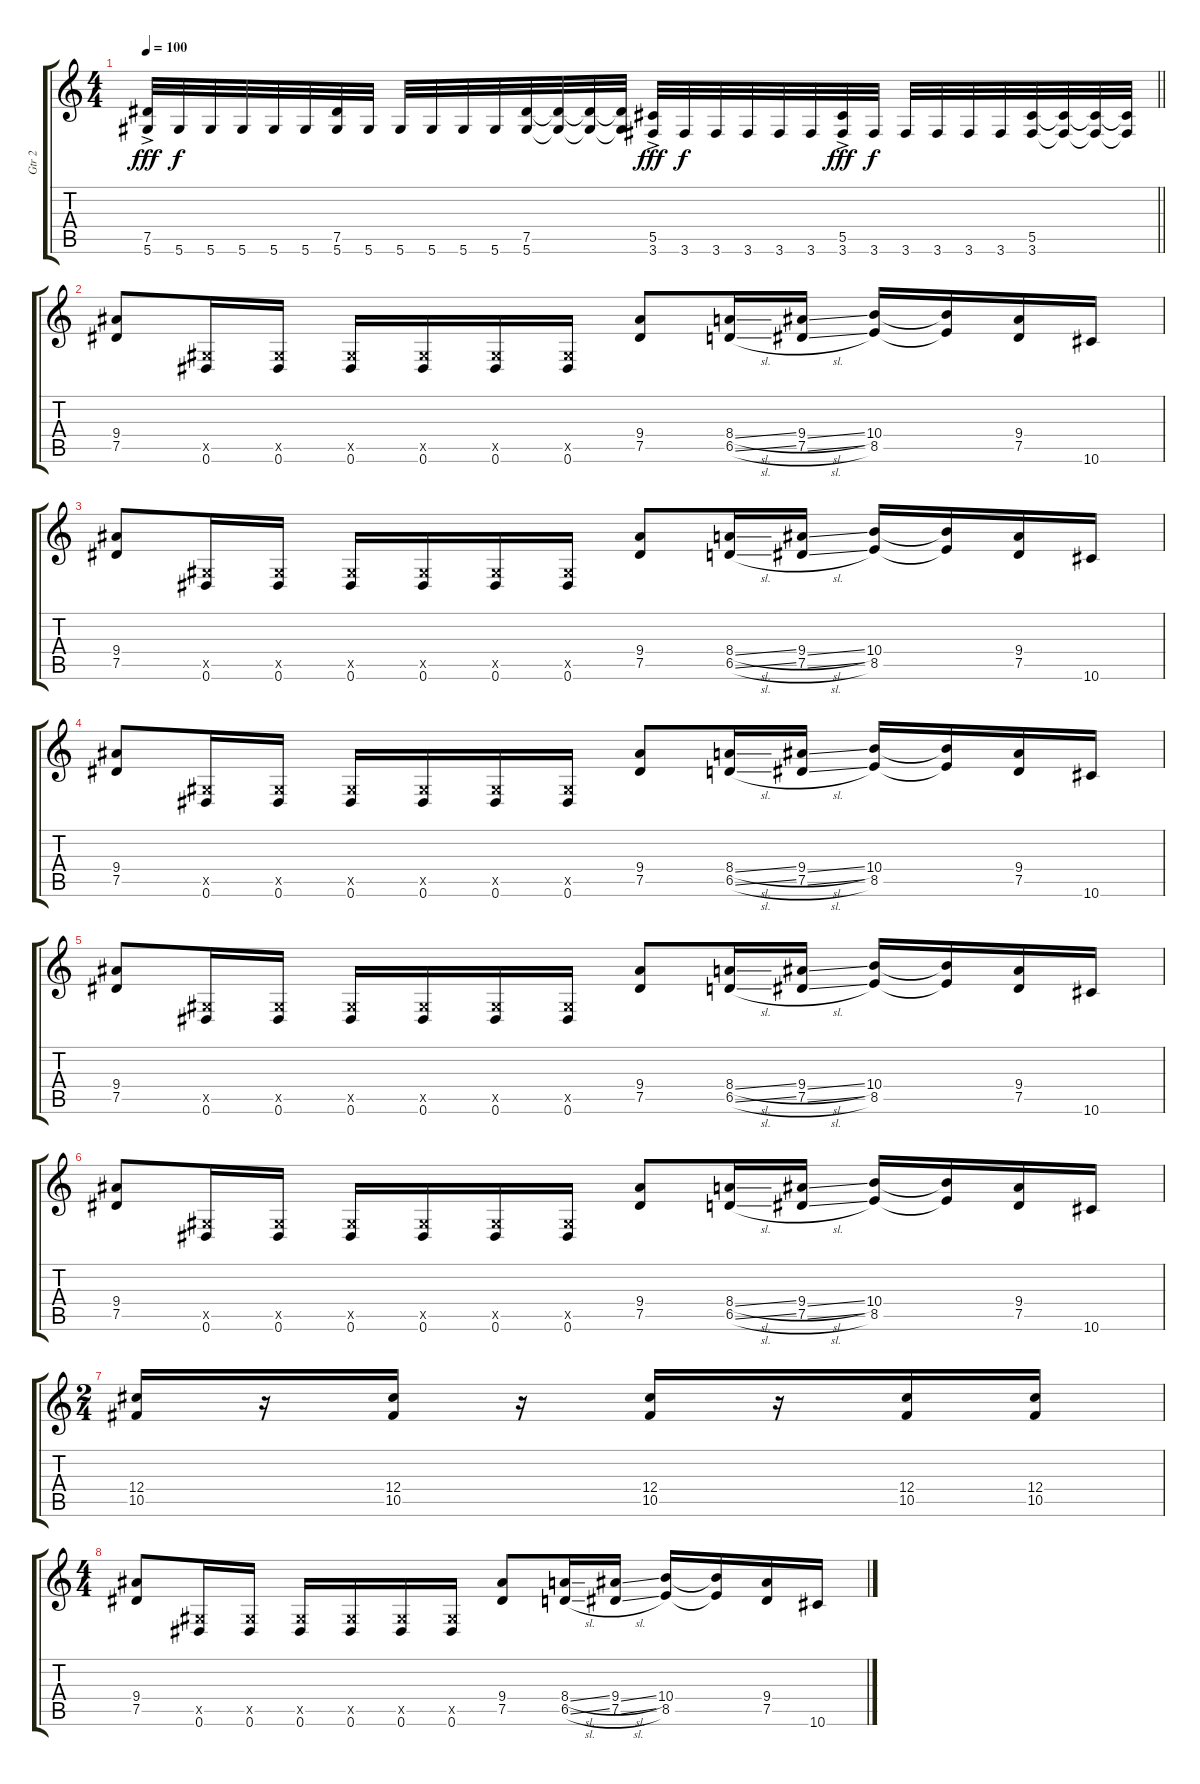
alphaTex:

\track ("Gtr 2     (Hernan)" "Gtr 2     ") {instrument overdrivenguitar}
\staff {score tabs}
\tuning (Eb4 Bb3 Gb3 Db3 Ab2 Eb2) {hide}
\ts (4 4)
\tempo 100
\clef g2
\barLineRight lightlight
\ks c
(7.5 5.6{ac}).32{dy fff} 5.6.32{dy f} 5.6.32 5.6.32 5.6.32 5.6.32 (7.5 5.6).32 5.6.32 5.6.32 5.6.32 5.6.32 5.6.32 (7.5 5.6).32 (7.5{t} 5.6{t}).32 (7.5{t} 5.6{t}).32 (7.5{t} 5.6{t}).32 (5.5 3.6{ac}).32{dy fff} 3.6.32{dy f} 3.6.32 3.6.32 3.6.32 3.6.32 (5.5 3.6{ac}).32{dy fff} 3.6.32{dy f} 3.6.32 3.6.32 3.6.32 3.6.32 (5.5 3.6).32 (5.5{t} 3.6{t}).32 (5.5{t} 3.6{t}).32 (5.5{t} 3.6{t}).32 |
(9.4 7.5).8 (0.5{x} 0.6).16 (0.5{x} 0.6).16 (0.5{x} 0.6).16 (0.5{x} 0.6).16 (0.5{x} 0.6).16 (0.5{x} 0.6).16 (9.4 7.5).8 (8.4{sl} 6.5{sl}).16 (9.4{sl} 7.5{sl}).16 (10.4 8.5).16 (10.4{t} 8.5{t}).16 (9.4 7.5).16 10.6.16 |
(9.4 7.5).8 (0.5{x} 0.6).16 (0.5{x} 0.6).16 (0.5{x} 0.6).16 (0.5{x} 0.6).16 (0.5{x} 0.6).16 (0.5{x} 0.6).16 (9.4 7.5).8 (8.4{sl} 6.5{sl}).16 (9.4{sl} 7.5{sl}).16 (10.4 8.5).16 (10.4{t} 8.5{t}).16 (9.4 7.5).16 10.6.16 |
(9.4 7.5).8 (0.5{x} 0.6).16 (0.5{x} 0.6).16 (0.5{x} 0.6).16 (0.5{x} 0.6).16 (0.5{x} 0.6).16 (0.5{x} 0.6).16 (9.4 7.5).8 (8.4{sl} 6.5{sl}).16 (9.4{sl} 7.5{sl}).16 (10.4 8.5).16 (10.4{t} 8.5{t}).16 (9.4 7.5).16 10.6.16 |
(9.4 7.5).8 (0.5{x} 0.6).16 (0.5{x} 0.6).16 (0.5{x} 0.6).16 (0.5{x} 0.6).16 (0.5{x} 0.6).16 (0.5{x} 0.6).16 (9.4 7.5).8 (8.4{sl} 6.5{sl}).16 (9.4{sl} 7.5{sl}).16 (10.4 8.5).16 (10.4{t} 8.5{t}).16 (9.4 7.5).16 10.6.16 |
(9.4 7.5).8 (0.5{x} 0.6).16 (0.5{x} 0.6).16 (0.5{x} 0.6).16 (0.5{x} 0.6).16 (0.5{x} 0.6).16 (0.5{x} 0.6).16 (9.4 7.5).8 (8.4{sl} 6.5{sl}).16 (9.4{sl} 7.5{sl}).16 (10.4 8.5).16 (10.4{t} 8.5{t}).16 (9.4 7.5).16 10.6.16 |
\ts (2 4)
(12.4 10.5).16 r.16 (12.4 10.5).16 r.16 (12.4 10.5).16 r.16 (12.4 10.5).16 (12.4 10.5).16 |
\ts (4 4)
(9.4 7.5).8 (0.5{x} 0.6).16 (0.5{x} 0.6).16 (0.5{x} 0.6).16 (0.5{x} 0.6).16 (0.5{x} 0.6).16 (0.5{x} 0.6).16 (9.4 7.5).8 (8.4{sl} 6.5{sl}).16 (9.4{sl} 7.5{sl}).16 (10.4 8.5).16 (10.4{t} 8.5{t}).16 (9.4 7.5).16 10.6.16
